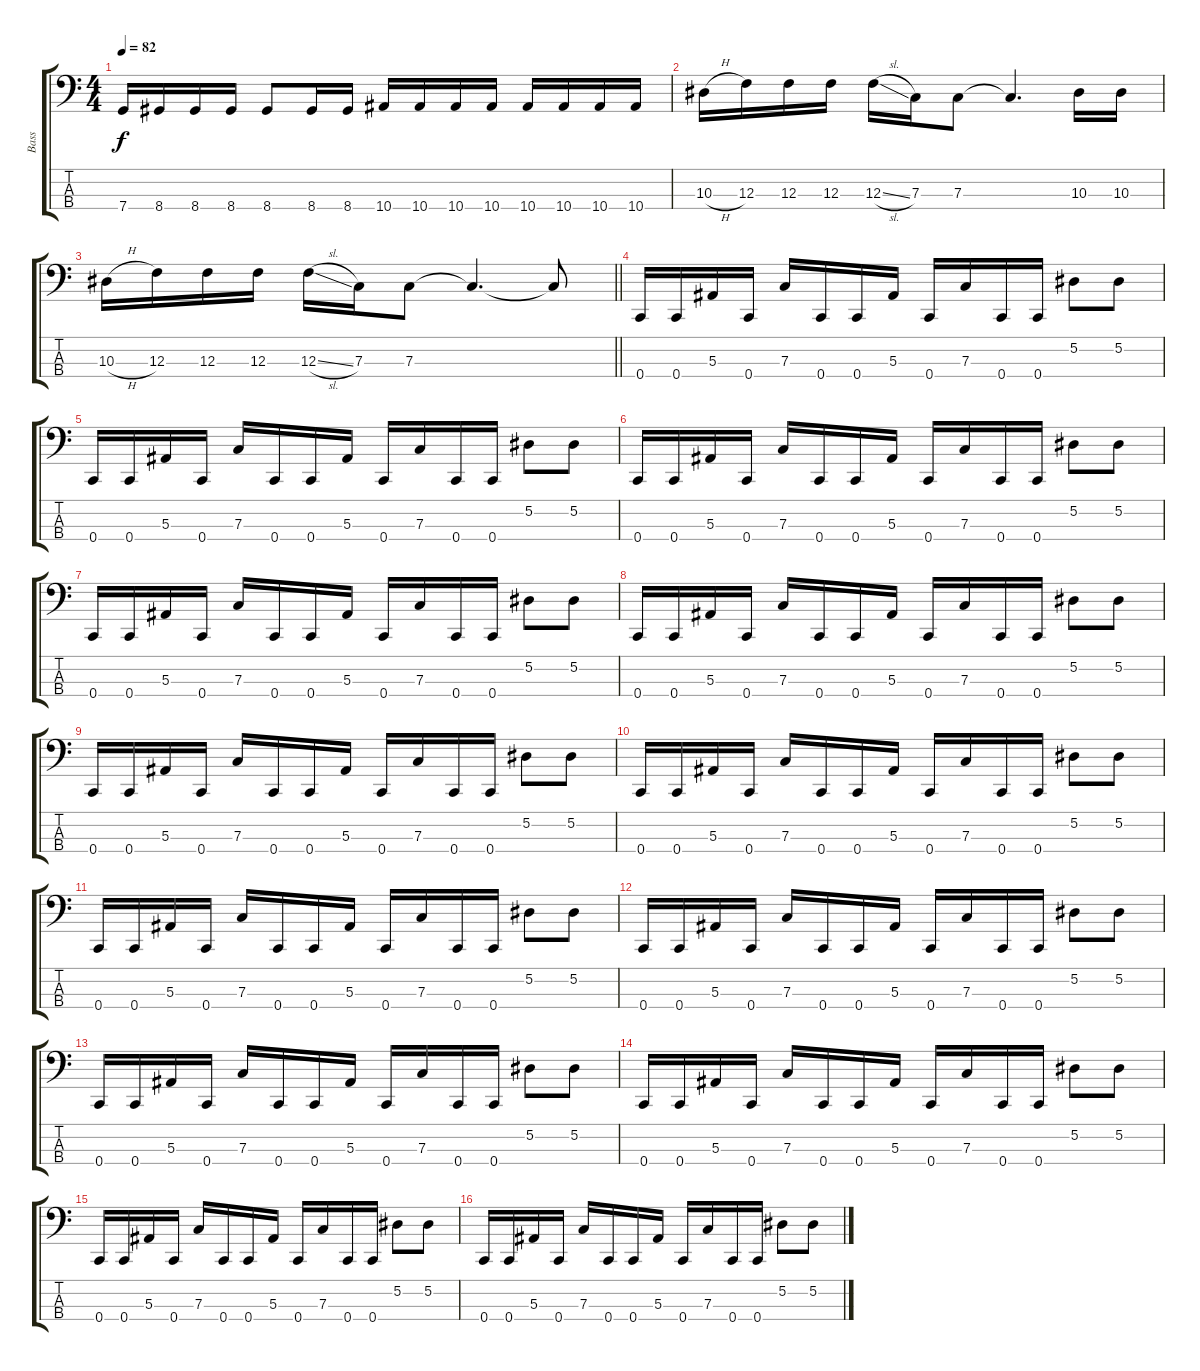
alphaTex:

\track ("Bass" "Bass") {instrument electricbassfinger}
\staff {score tabs}
\tuning (Eb2 Bb1 F1 C1) {hide}
\ts (4 4)
\tempo 82
\clef f4
\ks c
7.4.16{dy f} 8.4.16 8.4.16 8.4.16 8.4.8 8.4.16 8.4.16 10.4.16 10.4.16 10.4.16 10.4.16 10.4.16 10.4.16 10.4.16 10.4.16 |
10.3{h}.16 12.3.16 12.3.16 12.3.16 12.3{sl}.16 7.3.16 7.3.8 7.3{t}.4{d} 10.3.16 10.3.16 |
\barLineRight lightlight
10.3{h}.16 12.3.16 12.3.16 12.3.16 12.3{sl}.16 7.3.16 7.3.8 7.3{t}.4{d} 7.3{t}.8 |
0.4.16 0.4.16 5.3.16 0.4.16 7.3.16 0.4.16 0.4.16 5.3.16 0.4.16 7.3.16 0.4.16 0.4.16 5.2.8 5.2.8 |
0.4.16 0.4.16 5.3.16 0.4.16 7.3.16 0.4.16 0.4.16 5.3.16 0.4.16 7.3.16 0.4.16 0.4.16 5.2.8 5.2.8 |
0.4.16 0.4.16 5.3.16 0.4.16 7.3.16 0.4.16 0.4.16 5.3.16 0.4.16 7.3.16 0.4.16 0.4.16 5.2.8 5.2.8 |
0.4.16 0.4.16 5.3.16 0.4.16 7.3.16 0.4.16 0.4.16 5.3.16 0.4.16 7.3.16 0.4.16 0.4.16 5.2.8 5.2.8 |
0.4.16 0.4.16 5.3.16 0.4.16 7.3.16 0.4.16 0.4.16 5.3.16 0.4.16 7.3.16 0.4.16 0.4.16 5.2.8 5.2.8 |
0.4.16 0.4.16 5.3.16 0.4.16 7.3.16 0.4.16 0.4.16 5.3.16 0.4.16 7.3.16 0.4.16 0.4.16 5.2.8 5.2.8 |
0.4.16 0.4.16 5.3.16 0.4.16 7.3.16 0.4.16 0.4.16 5.3.16 0.4.16 7.3.16 0.4.16 0.4.16 5.2.8 5.2.8 |
0.4.16 0.4.16 5.3.16 0.4.16 7.3.16 0.4.16 0.4.16 5.3.16 0.4.16 7.3.16 0.4.16 0.4.16 5.2.8 5.2.8 |
0.4.16 0.4.16 5.3.16 0.4.16 7.3.16 0.4.16 0.4.16 5.3.16 0.4.16 7.3.16 0.4.16 0.4.16 5.2.8 5.2.8 |
0.4.16 0.4.16 5.3.16 0.4.16 7.3.16 0.4.16 0.4.16 5.3.16 0.4.16 7.3.16 0.4.16 0.4.16 5.2.8 5.2.8 |
0.4.16 0.4.16 5.3.16 0.4.16 7.3.16 0.4.16 0.4.16 5.3.16 0.4.16 7.3.16 0.4.16 0.4.16 5.2.8 5.2.8 |
0.4.16 0.4.16 5.3.16 0.4.16 7.3.16 0.4.16 0.4.16 5.3.16 0.4.16 7.3.16 0.4.16 0.4.16 5.2.8 5.2.8 |
0.4.16 0.4.16 5.3.16 0.4.16 7.3.16 0.4.16 0.4.16 5.3.16 0.4.16 7.3.16 0.4.16 0.4.16 5.2.8 5.2.8
